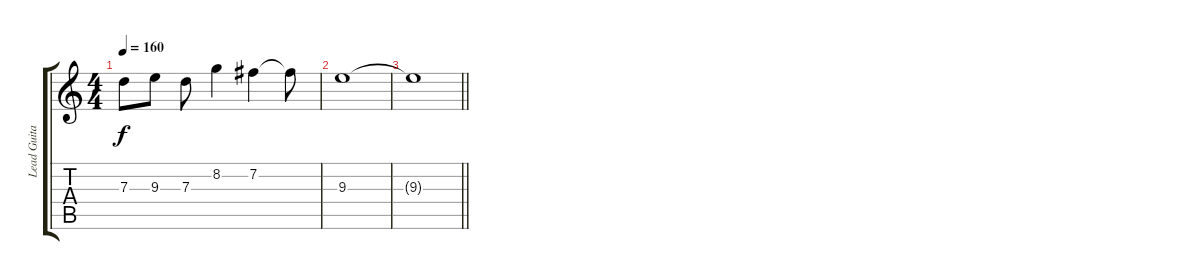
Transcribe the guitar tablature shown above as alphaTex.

\track ("Lead Guitar" "Lead Guita") {instrument distortionguitar}
\staff {score tabs}
\tuning (E4 B3 G3 D3 A2 E2) {hide}
\ts (4 4)
\tempo 160
\clef g2
\ks c
7.3.8{dy f} 9.3.8 7.3.8 8.2.4 7.2.4 7.2{t}.8 |
9.3.1 |
\barLineRight lightlight
9.3{t}.1
